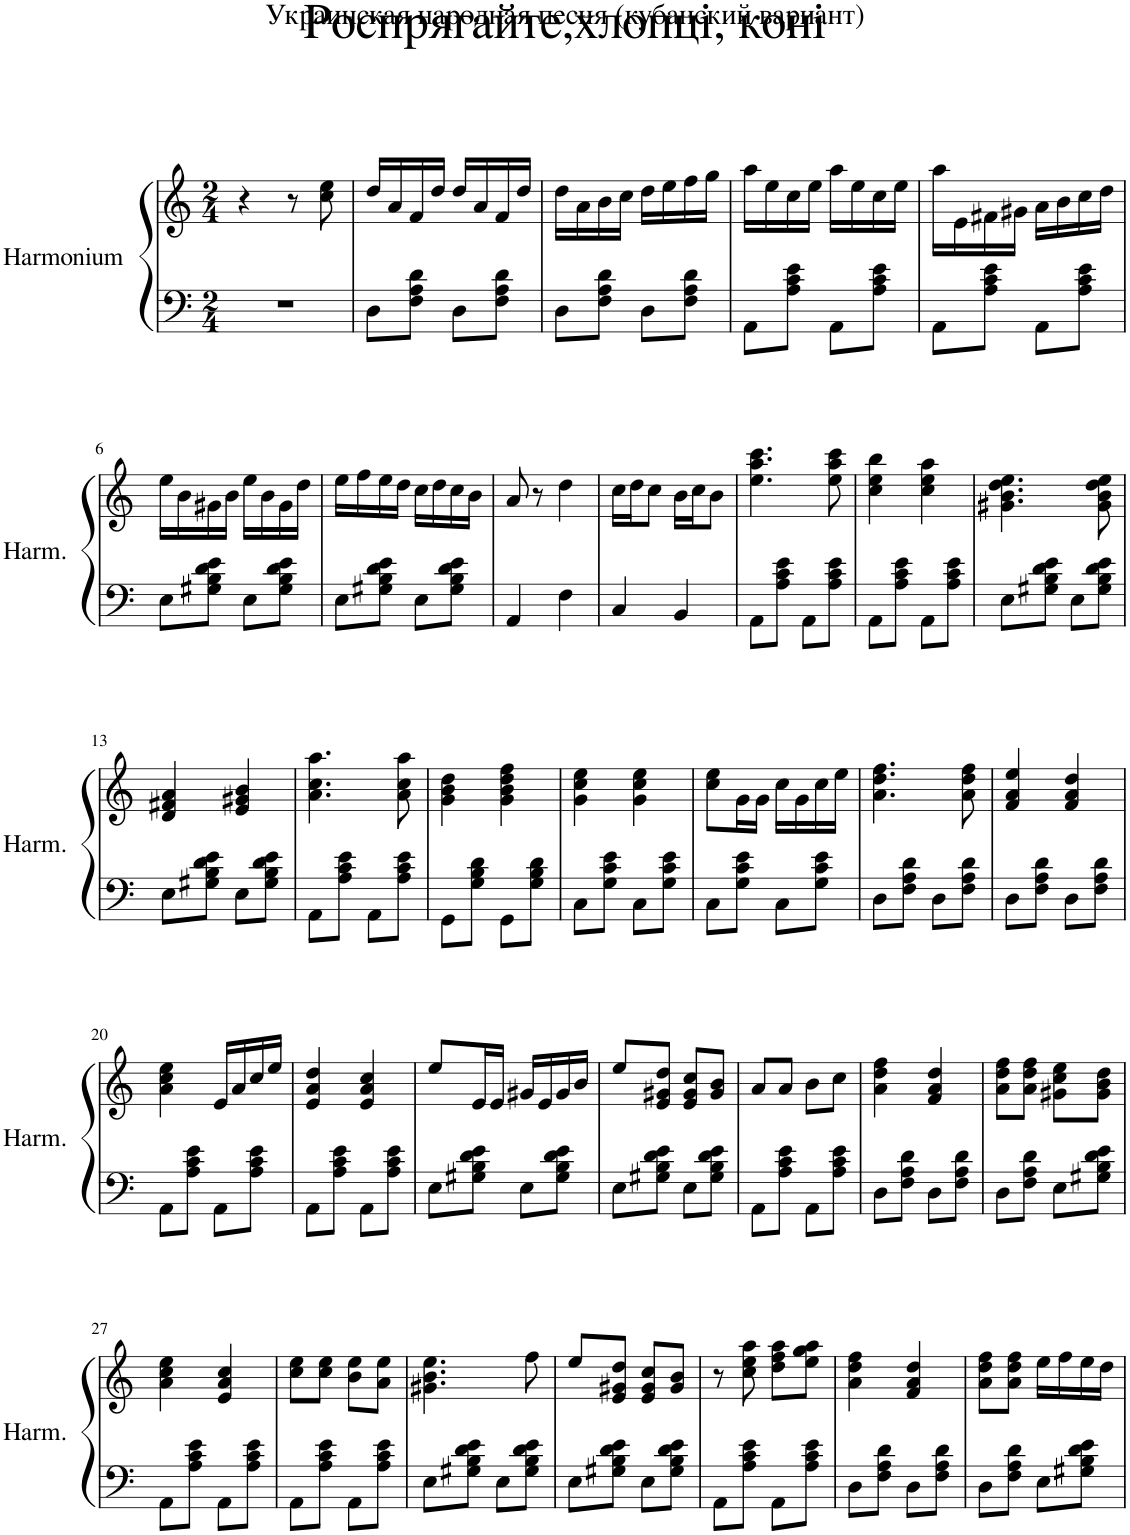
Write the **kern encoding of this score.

**kern	**kern
*part1	*part1
*staff2	*staff1
*I"Harmonium	*
*I'Harm.	*
*clefF4	*clefG2
*k[]	*k[]
*M2/4	*M2/4
=1	=1
2r	4r
.	8r
.	8cc\ 8ee\
=2	=2
8D\L	16dd/LL
.	16a/
8F\ 8A\ 8d\J	16f/
.	16dd/JJ
8D\L	16dd/LL
.	16a/
8F\ 8A\ 8d\J	16f/
.	16dd/JJ
=3	=3
8D\L	16dd\LL
.	16a\
8F\ 8A\ 8d\J	16b\
.	16cc\JJ
8D\L	16dd\LL
.	16ee\
8F\ 8A\ 8d\J	16ff\
.	16gg\JJ
=4	=4
8AA\L	16aa\LL
.	16ee\
8A\ 8c\ 8e\J	16cc\
.	16ee\JJ
8AA\L	16aa\LL
.	16ee\
8A\ 8c\ 8e\J	16cc\
.	16ee\JJ
=5	=5
8AA\L	16aa\LL
.	16e\
8A\ 8c\ 8e\J	16f#X\
.	16g#X\JJ
8AA\L	16a\LL
.	16b\
8A\ 8c\ 8e\J	16cc\
.	16dd\JJ
!!LO:LB:g=z
=6	=6
8E\L	16ee\LL
.	16b\
8G#X\ 8B\ 8d\ 8e\J	16g#X\
.	16b\JJ
8E\L	16ee\LL
.	16b\
8G#\ 8B\ 8d\ 8e\J	16g#\
.	16dd\JJ
=7	=7
8E\L	16ee\LL
.	16ff\
8G#X\ 8B\ 8d\ 8e\J	16ee\
.	16dd\JJ
8E\L	16cc\LL
.	16dd\
8G#\ 8B\ 8d\ 8e\J	16cc\
.	16b\JJ
=8	=8
4AA/	8a/
.	8r
4F\	4dd\
=9	=9
4C/	16cc\LL
.	16dd\J
.	8cc\J
4BB/	16b\LL
.	16cc\J
.	8b\J
=10	=10
8AA\L	4.ee\ 4.aa\ 4.ccc\
8A\ 8c\ 8e\J	.
8AA\L	.
8A\ 8c\ 8e\J	8ee\ 8aa\ 8ccc\
=11	=11
8AA\L	4cc\ 4ee\ 4bb\
8A\ 8c\ 8e\J	.
8AA\L	4cc\ 4ee\ 4aa\
8A\ 8c\ 8e\J	.
=12	=12
8E\L	4.g#X\ 4.b\ 4.dd\ 4.ee\
8G#X\ 8B\ 8d\ 8e\J	.
8E\L	.
8G#\ 8B\ 8d\ 8e\J	8g#\ 8b\ 8dd\ 8ee\
!!LO:LB:g=z
=13	=13
8E\L	4d/ 4f#X/ 4a/
8G#X\ 8B\ 8d\ 8e\J	.
8E\L	4e/ 4g#X/ 4b/
8G#\ 8B\ 8d\ 8e\J	.
=14	=14
8AA\L	4.a\ 4.cc\ 4.aa\
8A\ 8c\ 8e\J	.
8AA\L	.
8A\ 8c\ 8e\J	8a\ 8cc\ 8aa\
=15	=15
8GG\L	4g\ 4b\ 4dd\
8G\ 8B\ 8d\J	.
8GG\L	4g\ 4b\ 4dd\ 4ff\
8G\ 8B\ 8d\J	.
=16	=16
8C\L	4g\ 4cc\ 4ee\
8G\ 8c\ 8e\J	.
8C\L	4g\ 4cc\ 4ee\
8G\ 8c\ 8e\J	.
=17	=17
8C\L	8cc\ 8ee\L
8G\ 8c\ 8e\J	16g\L
.	16g\JJ
8C\L	16cc\LL
.	16g\
8G\ 8c\ 8e\J	16cc\
.	16ee\JJ
=18	=18
8D\L	4.a\ 4.dd\ 4.ff\
8F\ 8A\ 8d\J	.
8D\L	.
8F\ 8A\ 8d\J	8a\ 8dd\ 8ff\
=19	=19
8D\L	4f/ 4a/ 4ee/
8F\ 8A\ 8d\J	.
8D\L	4f/ 4a/ 4dd/
8F\ 8A\ 8d\J	.
!!LO:LB:g=z
=20	=20
8AA\L	4a\ 4cc\ 4ee\
8A\ 8c\ 8e\J	.
8AA\L	16e/LL
.	16a/
8A\ 8c\ 8e\J	16cc/
.	16ee/JJ
=21	=21
8AA\L	4e/ 4a/ 4dd/
8A\ 8c\ 8e\J	.
8AA\L	4e/ 4a/ 4cc/
8A\ 8c\ 8e\J	.
=22	=22
8E\L	8ee/L
8G#X\ 8B\ 8d\ 8e\J	16e/L
.	16e/JJ
8E\L	16g#X/LL
.	16e/
8G#\ 8B\ 8d\ 8e\J	16g#/
.	16b/JJ
=23	=23
8E\L	8ee/L
8G#X\ 8B\ 8d\ 8e\J	8e/ 8g#X/ 8dd/J
8E\L	8e/ 8g#/ 8cc/L
8G#\ 8B\ 8d\ 8e\J	8g#/ 8b/J
=24	=24
8AA\L	8a/L
8A\ 8c\ 8e\J	8a/J
8AA\L	8b\L
8A\ 8c\ 8e\J	8cc\J
=25	=25
8D\L	4a\ 4dd\ 4ff\
8F\ 8A\ 8d\J	.
8D\L	4f/ 4a/ 4dd/
8F\ 8A\ 8d\J	.
=26	=26
8D\L	8a\ 8dd\ 8ff\L
8F\ 8A\ 8d\J	8a\ 8dd\ 8ff\J
8E\L	8g#X\ 8cc\ 8ee\L
8G#X\ 8B\ 8d\ 8e\J	8g#\ 8b\ 8dd\J
!!LO:LB:g=z
=27	=27
8AA\L	4a\ 4cc\ 4ee\
8A\ 8c\ 8e\J	.
8AA\L	4e/ 4a/ 4cc/
8A\ 8c\ 8e\J	.
=28	=28
8AA\L	8cc\ 8ee\L
8A\ 8c\ 8e\J	8cc\ 8ee\J
8AA\L	8b\ 8ee\L
8A\ 8c\ 8e\J	8a\ 8ee\J
=29	=29
8E\L	4.g#X\ 4.b\ 4.ee\
8G#X\ 8B\ 8d\ 8e\J	.
8E\L	.
8G#\ 8B\ 8d\ 8e\J	8ff\
=30	=30
8E\L	8ee/L
8G#X\ 8B\ 8d\ 8e\J	8e/ 8g#X/ 8dd/J
8E\L	8e/ 8g#/ 8cc/L
8G#\ 8B\ 8d\ 8e\J	8g#/ 8b/J
=31	=31
8AA\L	8r
8A\ 8c\ 8e\J	8cc\ 8ee\ 8aa\
8AA\L	8dd\ 8ff\ 8aa\L
8A\ 8c\ 8e\J	8ee\ 8gg\ 8aa\J
=32	=32
8D\L	4a\ 4dd\ 4ff\
8F\ 8A\ 8d\J	.
8D\L	4f/ 4a/ 4dd/
8F\ 8A\ 8d\J	.
=33	=33
8D\L	8a\ 8dd\ 8ff\L
8F\ 8A\ 8d\J	8a\ 8dd\ 8ff\J
8E\L	16ee\LL
.	16ff\
8G#X\ 8B\ 8d\ 8e\J	16ee\
.	16dd\JJ
=	=
*-	*-
